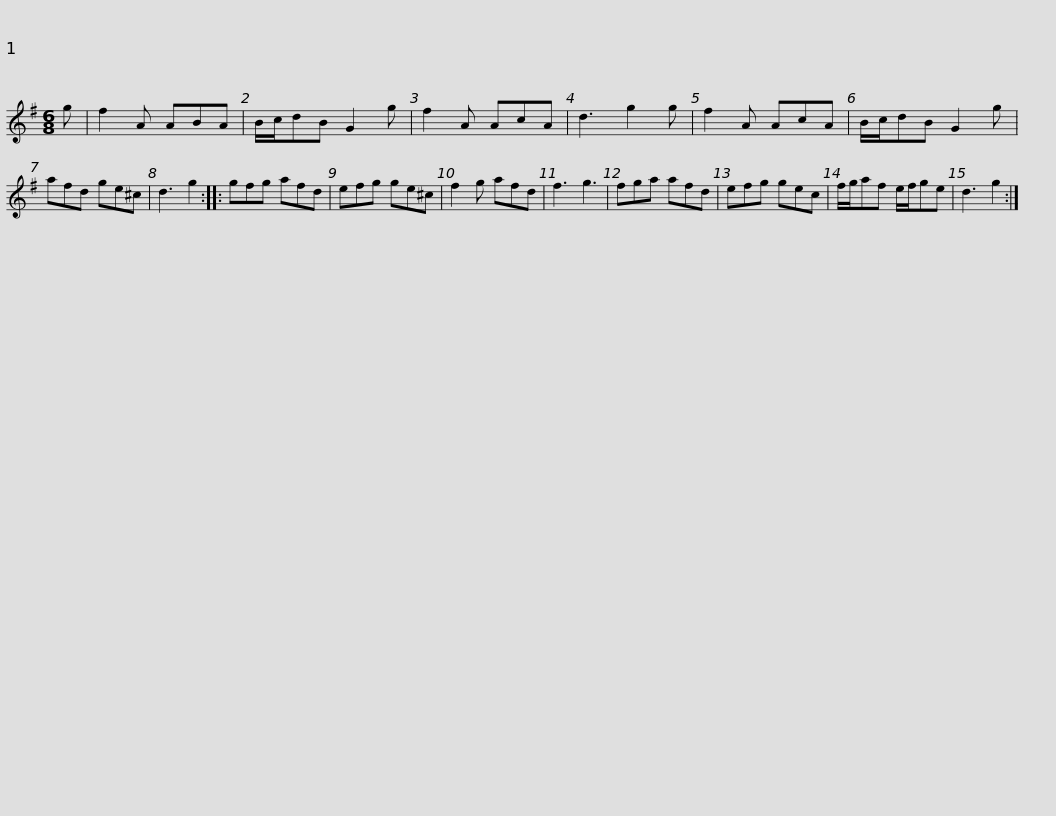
X:1
L:1/8
M:6/8
I:linebreak $
K:G
V:1 treble
V:1
 g | f2 A ABA | B/c/dB G2 g | f2 A AcA | d3 g2 g | %5
 f2 A AcA | B/c/dB G2 g | afd ge^c | d3 g2 ::$ gfg afd | %10
 efg ge^c | f2 g afd | f3 g3 | fga afd | efg gec | %15
 f/g/af e/f/ge |$ d3 g2 :| %17
